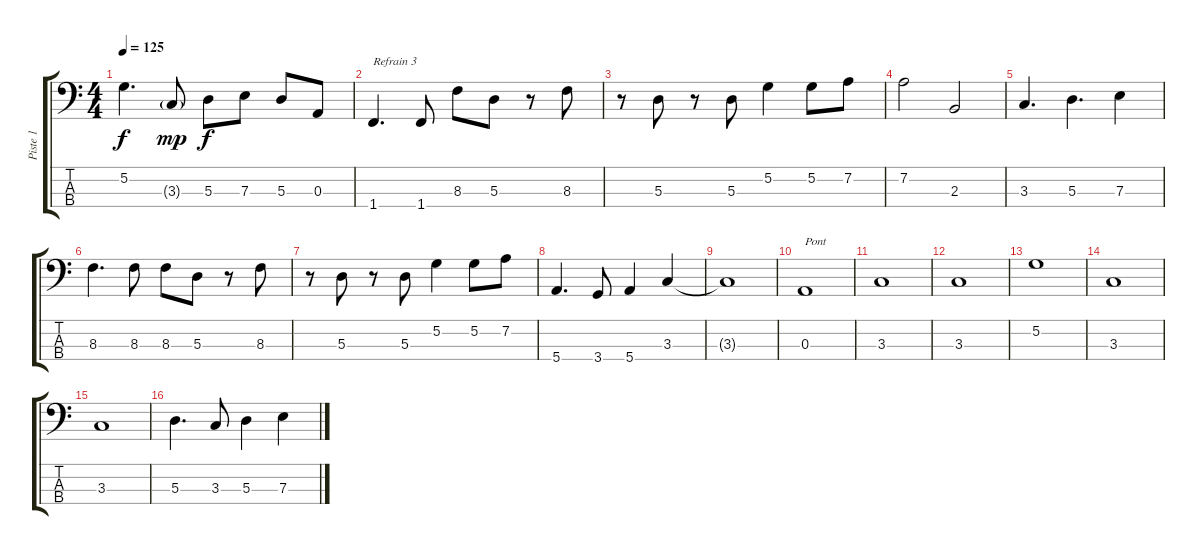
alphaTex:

\track ("Piste 1" "Piste 1") {instrument electricbassfinger}
\staff {score tabs}
\tuning (G2 D2 A1 E1) {hide}
\ts (4 4)
\tempo 125
\clef f4
\ks c
5.2.4{d dy f} 3.3{g}.8{dy mp} 5.3.8{dy f} 7.3.8 5.3.8 0.3.8 |
1.4.4{d txt "Refrain 3"} 1.4.8 8.3.8 5.3.8 r.8 8.3.8 |
r.8 5.3.8 r.8 5.3.8 5.2.4 5.2.8 7.2.8 |
7.2.2 2.3.2 |
3.3.4{d} 5.3.4{d} 7.3.4 |
8.3.4{d} 8.3.8 8.3.8 5.3.8 r.8 8.3.8 |
r.8 5.3.8 r.8 5.3.8 5.2.4 5.2.8 7.2.8 |
5.4.4{d} 3.4.8 5.4.4 3.3.4 |
3.3{t}.1 |
0.3.1{txt "Pont"} |
3.3.1 |
3.3.1 |
5.2.1 |
3.3.1 |
3.3.1 |
5.3.4{d} 3.3.8 5.3.4 7.3.4
